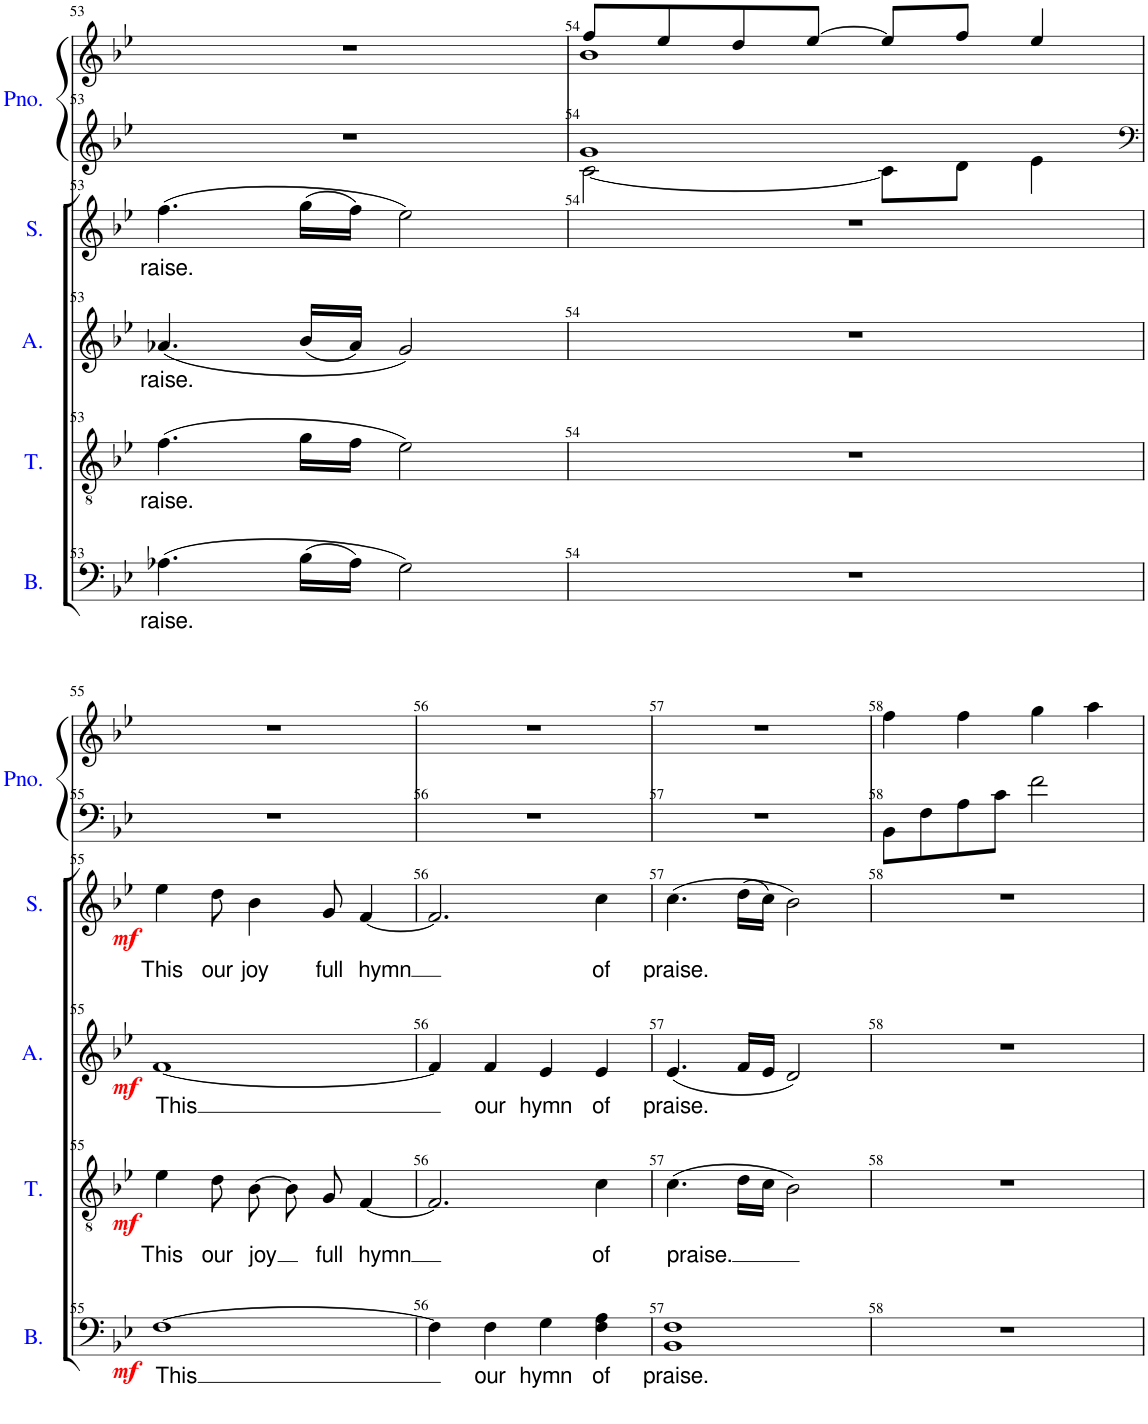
**kern	**text	**dynam	**kern	**text	**dynam	**kern	**text	**dynam	**kern	**text	**dynam	**kern	**kern
*part5	*part5	*part5	*part4	*part4	*part4	*part3	*part3	*part3	*part2	*part2	*part2	*part1	*part1
*staff6	*staff6	*staff6	*staff5	*staff5	*staff5	*staff4	*staff4	*staff4	*staff3	*staff3	*staff3	*staff2	*staff1
*I"Bass	*	*	*I"Tenor	*	*	*I"Alto	*	*	*I"Soprano	*	*	*I"Piano	*
*I'B.	*	*	*I'T.	*	*	*I'A.	*	*	*I'S.	*	*	*I'Pno.	*
!!LO:PB:g=z
*clefF4	*	*	*clefGv2	*	*	*clefG2	*	*	*clefG2	*	*	*clefG2	*clefG2
*k[b-e-]	*	*	*k[b-e-]	*	*	*k[b-e-]	*	*	*k[b-e-]	*	*	*k[b-e-]	*k[b-e-]
*M2/2	*	*	*M2/2	*	*	*M2/2	*	*	*M2/2	*	*	*M2/2	*M2/2
=53	=53	=53	=53	=53	=53	=53	=53	=53	=53	=53	=53	=53	=53
!	!LO:LY:b	!	!	!LO:LY:b	!	!	!LO:LY:b	!	!	!LO:LY:b	!	!	!
(4.A-X\	raise.	.	(4.f\	raise.	.	(4.a-X/	raise.	.	(4.ff\	raise.	.	1r	1r
(16B-\LL	.	.	16g\LL	.	.	(16b-/LL	.	.	(16gg\LL	.	.	.	.
16A-\JJ)	.	.	16f\JJ	.	.	16a-/JJ)	.	.	16ff\JJ)	.	.	.	.
2G\)	.	.	2e-\)	.	.	2g/)	.	.	2ee-\)	.	.	.	.
=54	=54	=54	=54	=54	=54	=54	=54	=54	=54	=54	=54	=54	=54
*	*	*	*	*	*	*	*	*	*	*	*	*^	*^
1r	.	.	1r	.	.	1r	.	.	1r	.	.	1g	[2c\	8ff/L	1b-
.	.	.	.	.	.	.	.	.	.	.	.	.	.	8ee-/	.
.	.	.	.	.	.	.	.	.	.	.	.	.	.	8dd/	.
.	.	.	.	.	.	.	.	.	.	.	.	.	.	[8ee-/J	.
.	.	.	.	.	.	.	.	.	.	.	.	.	8c\L]	8ee-/L]	.
.	.	.	.	.	.	.	.	.	.	.	.	.	8d\J	8ff/J	.
.	.	.	.	.	.	.	.	.	.	.	.	.	4e-\	4ee-/	.
*	*	*	*	*	*	*	*	*	*	*	*	*v	*v	*	*
*	*	*	*	*	*	*	*	*	*	*	*	*	*v	*v
!!LO:LB:g=z
=55	=55	=55	=55	=55	=55	=55	=55	=55	=55	=55	=55	=55	=55
*	*	*	*	*	*	*	*	*	*	*	*	*clefF4	*
*	*	*	*	*	*	*	*	*	*	*	*	*^	*
!	!LO:LY:b	!LO:DY:b	!	!LO:LY:b	!LO:DY:b	!	!LO:LY:b	!LO:DY:b	!	!LO:LY:b	!LO:DY:b	!	!	!
*	*	*	*	*	*	*	*	*	*	*	*	*v	*v	*
[1F	This	mf	4e-\	This	mf	[1f	This	mf	4ee-\	This	mf	1r	1r
!	!	!	!	!LO:LY:b	!	!	!	!	!	!LO:LY:b	!	!	!
.	.	.	8d\	our	.	.	.	.	8dd\	our	.	.	.
!	!	!	!	!LO:LY:b	!	!	!	!	!	!LO:LY:b	!	!	!
.	.	.	[8B-\	joy	.	.	.	.	4b-\	joy	.	.	.
.	.	.	8B-\]	.	.	.	.	.	.	.	.	.	.
!	!	!	!	!LO:LY:b	!	!	!	!	!	!LO:LY:b	!	!	!
.	.	.	8G/	full	.	.	.	.	8g/	full	.	.	.
!	!	!	!	!LO:LY:b	!	!	!	!	!	!LO:LY:b	!	!	!
.	.	.	[4F/	hymn	.	.	.	.	[4f/	hymn	.	.	.
=56	=56	=56	=56	=56	=56	=56	=56	=56	=56	=56	=56	=56	=56
4F\]	.	.	2.F/]	.	.	4f/]	.	.	2.f/]	.	.	1r	1r
!	!LO:LY:b	!	!	!	!	!	!LO:LY:b	!	!	!	!	!	!
4F\	our	.	.	.	.	4f/	our	.	.	.	.	.	.
!	!LO:LY:b	!	!	!	!	!	!LO:LY:b	!	!	!	!	!	!
4G\	hymn	.	.	.	.	4e-/	hymn	.	.	.	.	.	.
!	!LO:LY:b	!	!	!LO:LY:b	!	!	!LO:LY:b	!	!	!LO:LY:b	!	!	!
4F\ 4A\	of	.	4c\	of	.	4e-/	of	.	4cc\	of	.	.	.
=57	=57	=57	=57	=57	=57	=57	=57	=57	=57	=57	=57	=57	=57
!	!LO:LY:b	!	!	!LO:LY:b	!	!	!LO:LY:b	!	!	!LO:LY:b	!	!	!
1BB- 1F	praise.	.	(4.c\	praise.	.	(4.e-/	praise.	.	(4.cc\	praise.	.	1r	1r
.	.	.	16d\LL	.	.	16f/LL	.	.	(16dd\LL	.	.	.	.
.	.	.	16c\JJ	.	.	16e-/JJ	.	.	16cc\JJ)	.	.	.	.
.	.	.	2B-\)	.	.	2d/)	.	.	2b-\)	.	.	.	.
=58	=58	=58	=58	=58	=58	=58	=58	=58	=58	=58	=58	=58	=58
1r	.	.	1r	.	.	1r	.	.	1r	.	.	8BB-\L	4ff\
.	.	.	.	.	.	.	.	.	.	.	.	8F\	.
.	.	.	.	.	.	.	.	.	.	.	.	8A\	4ff\
.	.	.	.	.	.	.	.	.	.	.	.	8c\J	.
.	.	.	.	.	.	.	.	.	.	.	.	2f\	4gg\
.	.	.	.	.	.	.	.	.	.	.	.	.	4aa\
=	=	=	=	=	=	=	=	=	=	=	=	=	=
*-	*-	*-	*-	*-	*-	*-	*-	*-	*-	*-	*-	*-	*-
